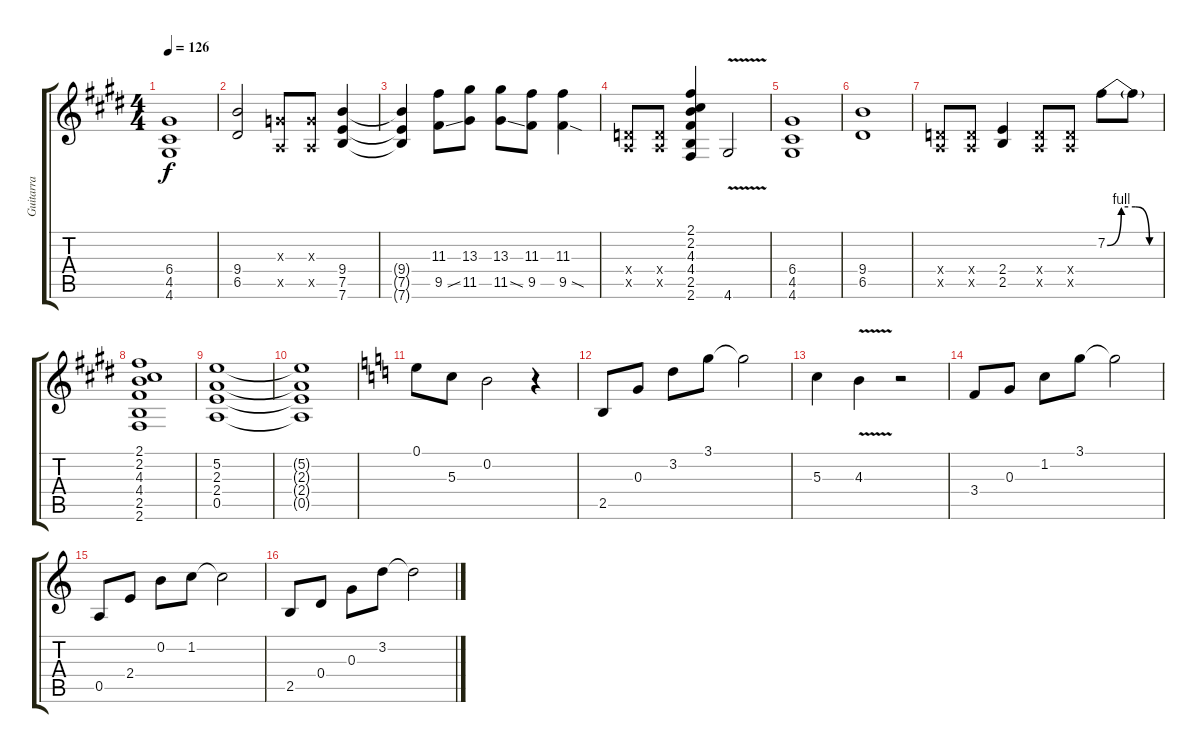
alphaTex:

\track ("Guitarra" "Guitarra") {instrument acousticguitarnylon}
\staff {score tabs}
\tuning (E4 B3 G3 D3 A2 E2) {hide}
\ts (4 4)
\tempo 126
\clef g2
\ks e
(6.4 4.5 4.6).1{dy f} |
(9.4 6.5).2 (0.3{x} 0.5{x}).8 (0.3{x} 0.5{x}).8 (9.4 7.5 7.6).4 |
(9.4{t} 7.5{t} 7.6{t}).4 (11.3 9.5{ss}).8 (13.3 11.5).8 (13.3 11.5{ss}).8 (11.3 9.5).8 (11.3 9.5{sod}).4 |
(0.4{x} 0.5{x}).8 (0.4{x} 0.5{x}).8 (2.1 2.2 4.3 4.4 2.5 2.6).4 4.6{v}.2 |
(6.4 4.5 4.6).1 |
(9.4 6.5).1 |
(0.4{x} 0.5{x}).8 (0.4{x} 0.5{x}).8 (2.4 2.5).4 (0.4{x} 0.5{x}).8 (0.4{x} 0.5{x}).8 7.2{be (custom 0 0 15 4 30 4 45 0 60 0)}.8 7.2{t}.8 |
(2.1 2.2 4.3 4.4 2.5 2.6).1 |
(5.2 2.3 2.4 0.5).1 |
(5.2{t} 2.3{t} 2.4{t} 0.5{t}).1 |
\ks c
0.1.8{instrument electricguitarjazz} 5.3.8 0.2.2 r.4 |
2.5.8 0.3.8 3.2.8 3.1.8 3.1{t}.2 |
5.3.4 4.3{v}.4 r.2 |
3.4.8 0.3.8 1.2.8 3.1.8 3.1{t}.2 |
0.5.8 2.4.8 0.2.8 1.2.8 1.2{t}.2 |
2.5.8 0.4.8 0.3.8 3.2.8 3.2{t}.2
